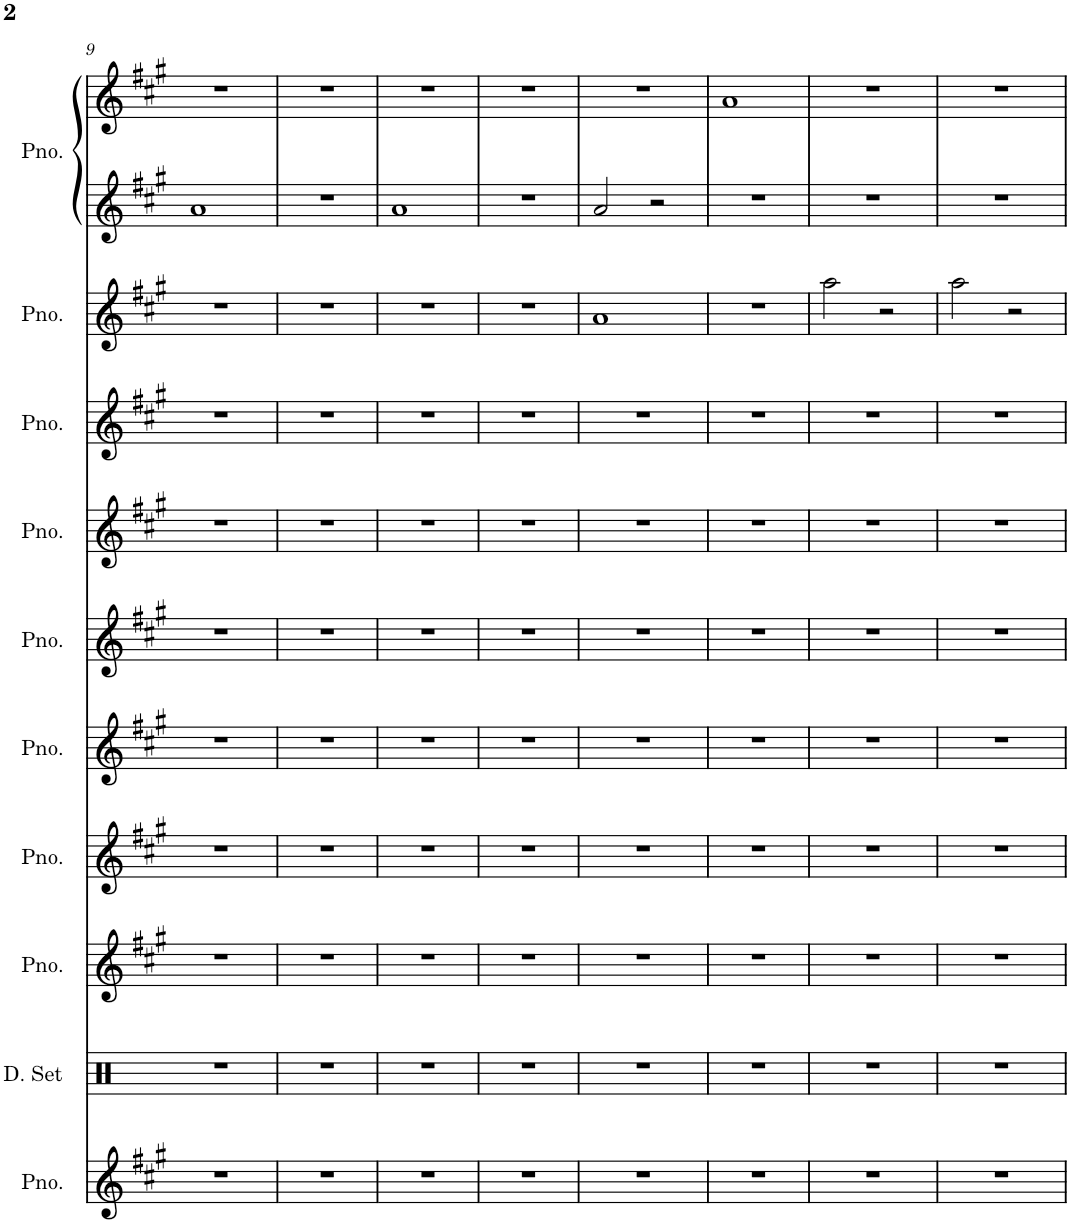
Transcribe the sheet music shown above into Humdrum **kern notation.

**kern	**kern	**kern	**kern	**kern	**kern	**kern	**kern	**kern	**kern	**kern
*part10	*part9	*part8	*part7	*part6	*part5	*part4	*part3	*part2	*part1	*part1
*staff11	*staff10	*staff9	*staff8	*staff7	*staff6	*staff5	*staff4	*staff3	*staff2	*staff1
*I"Piano	*I"Drumset	*I"Piano	*I"Piano	*I"Piano	*I"Piano	*I"Piano	*I"Piano	*I"Piano	*I"Piano	*
*I'Pno.	*I'D. Set	*I'Pno.	*I'Pno.	*I'Pno.	*I'Pno.	*I'Pno.	*I'Pno.	*I'Pno.	*I'Pno.	*
!!LO:PB:g=z
*clefG2	*clefX	*clefG2	*clefG2	*clefG2	*clefG2	*clefG2	*clefG2	*clefG2	*clefG2	*clefG2
*k[f#c#g#]	*k[]	*k[f#c#g#]	*k[f#c#g#]	*k[f#c#g#]	*k[f#c#g#]	*k[f#c#g#]	*k[f#c#g#]	*k[f#c#g#]	*k[f#c#g#]	*k[f#c#g#]
*M4/4	*M4/4	*M4/4	*M4/4	*M4/4	*M4/4	*M4/4	*M4/4	*M4/4	*M4/4	*M4/4
=9	=9	=9	=9	=9	=9	=9	=9	=9	=9	=9
1r	1r	1r	1r	1r	1r	1r	1r	1r	1a	1r
=10	=10	=10	=10	=10	=10	=10	=10	=10	=10	=10
1r	1r	1r	1r	1r	1r	1r	1r	1r	1r	1r
=11	=11	=11	=11	=11	=11	=11	=11	=11	=11	=11
1r	1r	1r	1r	1r	1r	1r	1r	1r	1a	1r
=12	=12	=12	=12	=12	=12	=12	=12	=12	=12	=12
1r	1r	1r	1r	1r	1r	1r	1r	1r	1r	1r
=13	=13	=13	=13	=13	=13	=13	=13	=13	=13	=13
1r	1r	1r	1r	1r	1r	1r	1r	1a	2a/	1r
.	.	.	.	.	.	.	.	.	2r	.
=14	=14	=14	=14	=14	=14	=14	=14	=14	=14	=14
1r	1r	1r	1r	1r	1r	1r	1r	1r	1r	1a
=15	=15	=15	=15	=15	=15	=15	=15	=15	=15	=15
1r	1r	1r	1r	1r	1r	1r	1r	2aa\	1r	1r
.	.	.	.	.	.	.	.	2r	.	.
=16	=16	=16	=16	=16	=16	=16	=16	=16	=16	=16
1r	1r	1r	1r	1r	1r	1r	1r	2aa\	1r	1r
.	.	.	.	.	.	.	.	2r	.	.
=	=	=	=	=	=	=	=	=	=	=
*-	*-	*-	*-	*-	*-	*-	*-	*-	*-	*-
